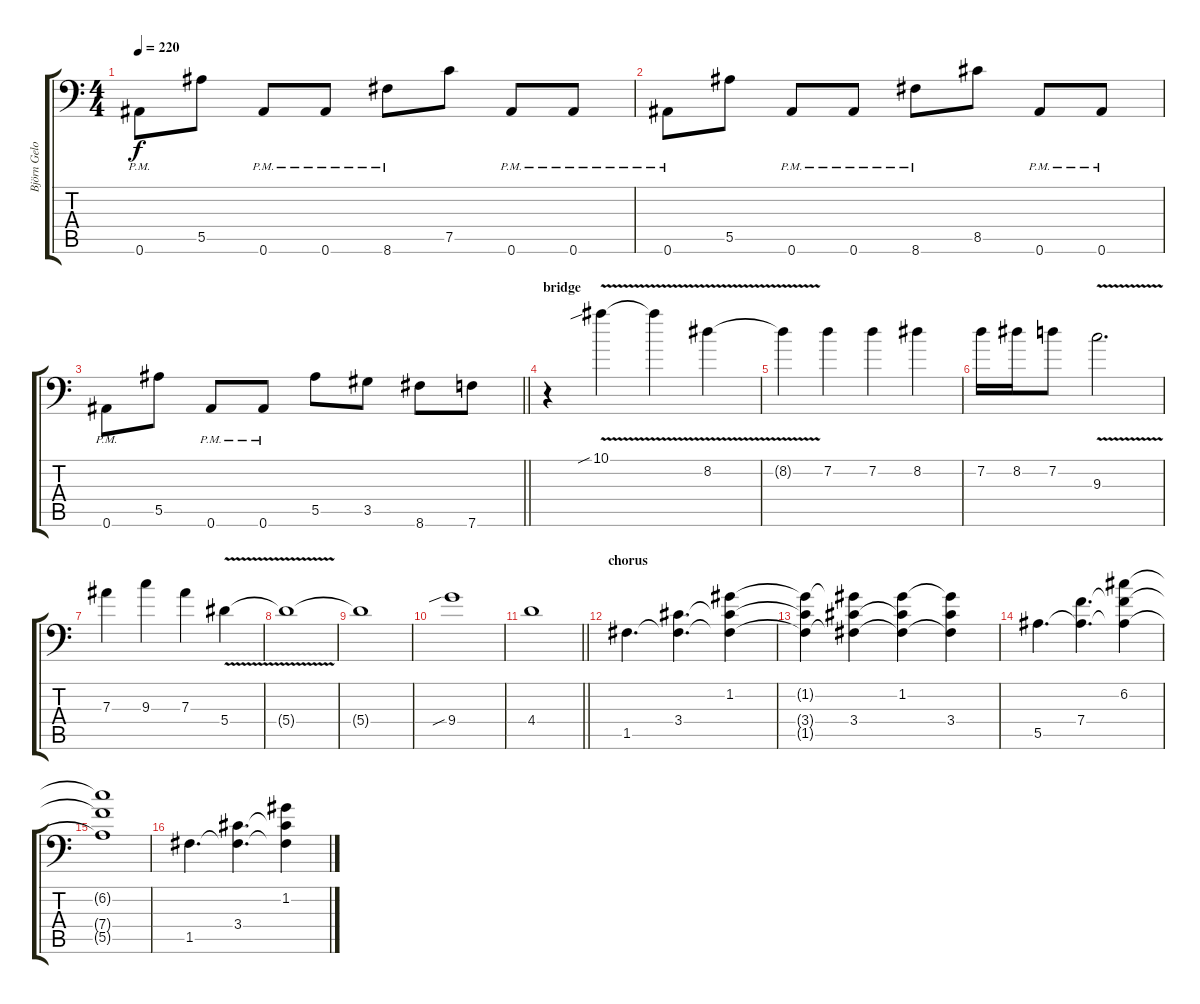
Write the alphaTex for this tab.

\track ("Björn Gelotte" "Björn Gelo") {instrument distortionguitar}
\staff {score tabs}
\tuning (C4 G3 Eb3 Bb2 F2 Bb1) {hide}
\ts (4 4)
\tempo 220
\clef f4
\ks c
0.6{pm}.8{dy f} 5.5.8 0.6{pm}.8 0.6{pm}.8 8.6{pm}.8 7.5.8 0.6{pm}.8 0.6{pm}.8 |
0.6{pm}.8 5.5.8 0.6{pm}.8 0.6{pm}.8 8.6{pm}.8 8.5.8 0.6{pm}.8 0.6{pm}.8 |
\barLineRight lightlight
0.6{pm}.8 5.5.8 0.6{pm}.8 0.6{pm}.8 5.5.8 3.5.8 8.6.8 7.6.8 |
\section ("" "bridge")
r.4{balance 8 instrument electricguitarjazz} 10.1{v sib}.4 10.1{t}.4 8.2{v}.4 |
8.2{t}.4 7.2.4 7.2.4 8.2.4 |
7.2.16 8.2.16 7.2.8 9.3{v}.2{d} |
7.3.4 9.3.4 7.3.4 5.4{v}.4 |
5.4{t}.1 |
5.4{t}.1{instrument distortionguitar} |
9.4{sib}.1 |
\barLineRight lightlight
4.4.1 |
\section ("" "chorus")
1.5.4{d balance 0} (3.4 1.5{t}).4{d} (1.2 3.4{t} 1.5{t}).4 |
(1.2{t} 3.4{t} 1.5{t}).4 (1.2{t} 3.4 1.5{t}).4 (1.2 3.4{t} 1.5{t}).4 (1.2{t} 3.4 1.5{t}).4 |
5.5.4{d} (7.4 5.5{t}).4{d} (6.2 7.4{t} 5.5{t}).4 |
(6.2{t} 7.4{t} 5.5{t}).1 |
1.5.4{d} (3.4 1.5{t}).4{d} (1.2 3.4{t} 1.5{t}).4
